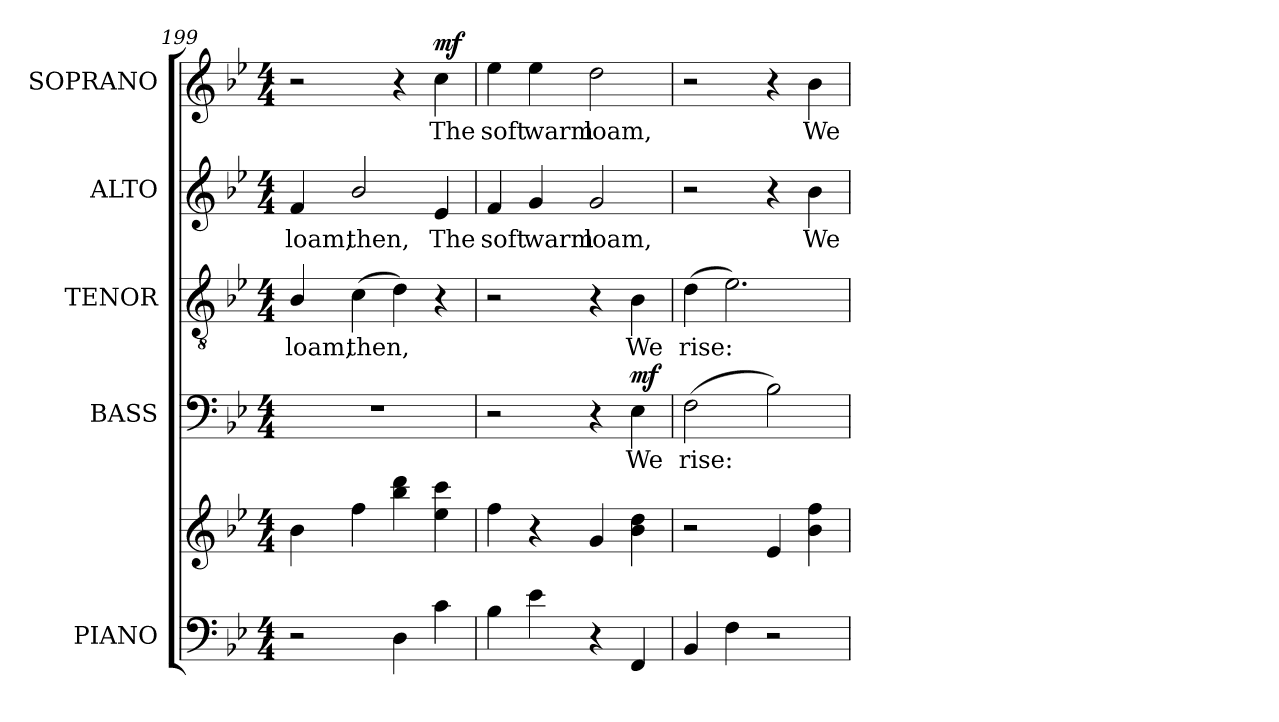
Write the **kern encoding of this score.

**kern	**kern	**kern	**text	**dynam	**kern	**text	**kern	**text	**kern	**text	**dynam
*part5	*part5	*part4	*part4	*part4	*part3	*part3	*part2	*part2	*part1	*part1	*part1
*staff6	*staff5	*staff4	*staff4	*staff4	*staff3	*staff3	*staff2	*staff2	*staff1	*staff1	*staff1
*I"PIANO	*	*I"BASS	*	*	*I"TENOR	*	*I"ALTO	*	*I"SOPRANO	*	*
*I'PNO.	*	*I'B.	*	*	*I'T.	*	*I'A.	*	*I'S.	*	*
!!LO:LB:g=z
*clefF4	*clefG2	*clefF4	*	*	*clefGv2	*	*clefG2	*	*clefG2	*	*
*	*	*	*	*	*ITrd7c12	*	*	*	*	*	*
*k[b-e-]	*k[b-e-]	*k[b-e-]	*	*	*k[b-e-]	*	*k[b-e-]	*	*k[b-e-]	*	*
*B-:	*B-:	*B-:	*	*	*B-:	*	*B-:	*	*B-:	*	*
*M4/4	*M4/4	*M4/4	*	*	*M4/4	*	*M4/4	*	*M4/4	*	*
=199	=199	=199	=199	=199	=199	=199	=199	=199	=199	=199	=199
!	!	!	!	!	!	!LO:LY:b:color=#000000	!	!	!	!	!
!	!	!	!	!	!	!	!	!LO:LY:b:color=#000000	!	!	!
2r	4b-i\	1r	.	.	4BB-i/	loam,	4fi/	loam,	2r	.	.
!	!	!	!	!	!	!LO:LY:b:color=#000000	!	!	!	!	!
!	!	!	!	!	!	!	!	!LO:LY:b:color=#000000	!	!	!
.	4ffi\	.	.	.	(4Ci\	then,	2b-i/	then,	.	.	.
4Di\	4bb-i\ 4dddi	.	.	.	4Di\)	.	.	.	4r	.	.
!	!	!	!	!	!	!	!	!LO:LY:b:color=#000000	!	!	!
!	!	!	!	!	!	!	!	!	!	!LO:LY:b:color=#000000	!
4ci\	4ee-i\ 4ccci	.	.	.	4r	.	4e-i/	The	4cci\	The	mf
=200	=200	=200	=200	=200	=200	=200	=200	=200	=200	=200	=200
!	!	!	!	!	!	!	!	!LO:LY:b:color=#000000	!	!	!
!	!	!	!	!	!	!	!	!	!	!LO:LY:b:color=#000000	!
4B-i\	4ffi\	2r	.	.	2r	.	4fi/	soft	4ee-i\	soft	.
!	!	!	!	!	!	!	!	!LO:LY:b:color=#000000	!	!	!
!	!	!	!	!	!	!	!	!	!	!LO:LY:b:color=#000000	!
4e-i\	4r	.	.	.	.	.	4gi/	warm	4ee-i\	warm	.
!	!	!	!	!	!	!	!	!LO:LY:b:color=#000000	!	!	!
!	!	!	!	!	!	!	!	!	!	!LO:LY:b:color=#000000	!
4r	4gi/	4r	.	.	4r	.	2gi/	loam,	2ddi\	loam,	.
!	!	!	!LO:LY:b:color=#000000	!	!	!	!	!	!	!	!
!	!	!	!	!	!	!LO:LY:b:color=#000000	!	!	!	!	!
4FFi/	4b-i\ 4ddi	4E-i\	We	mf	4BB-i\	We	.	.	.	.	.
=201	=201	=201	=201	=201	=201	=201	=201	=201	=201	=201	=201
!	!	!	!LO:LY:b:color=#000000	!	!	!	!	!	!	!	!
!	!	!	!	!	!	!LO:LY:b:color=#000000	!	!	!	!	!
4BB-i/	2r	(2Fi\	rise:	.	(4Di\	rise:	2r	.	2r	.	.
4Fi\	.	.	.	.	2.E-i\)	.	.	.	.	.	.
2r	4e-i/	2B-i\)	.	.	.	.	4r	.	4r	.	.
!	!	!	!	!	!	!	!	!LO:LY:b:color=#000000	!	!	!
!	!	!	!	!	!	!	!	!	!	!LO:LY:b:color=#000000	!
.	4b-i\ 4ffi	.	.	.	.	.	4b-i\	We	4b-i\	We	.
=	=	=	=	=	=	=	=	=	=	=	=
*-	*-	*-	*-	*-	*-	*-	*-	*-	*-	*-	*-
